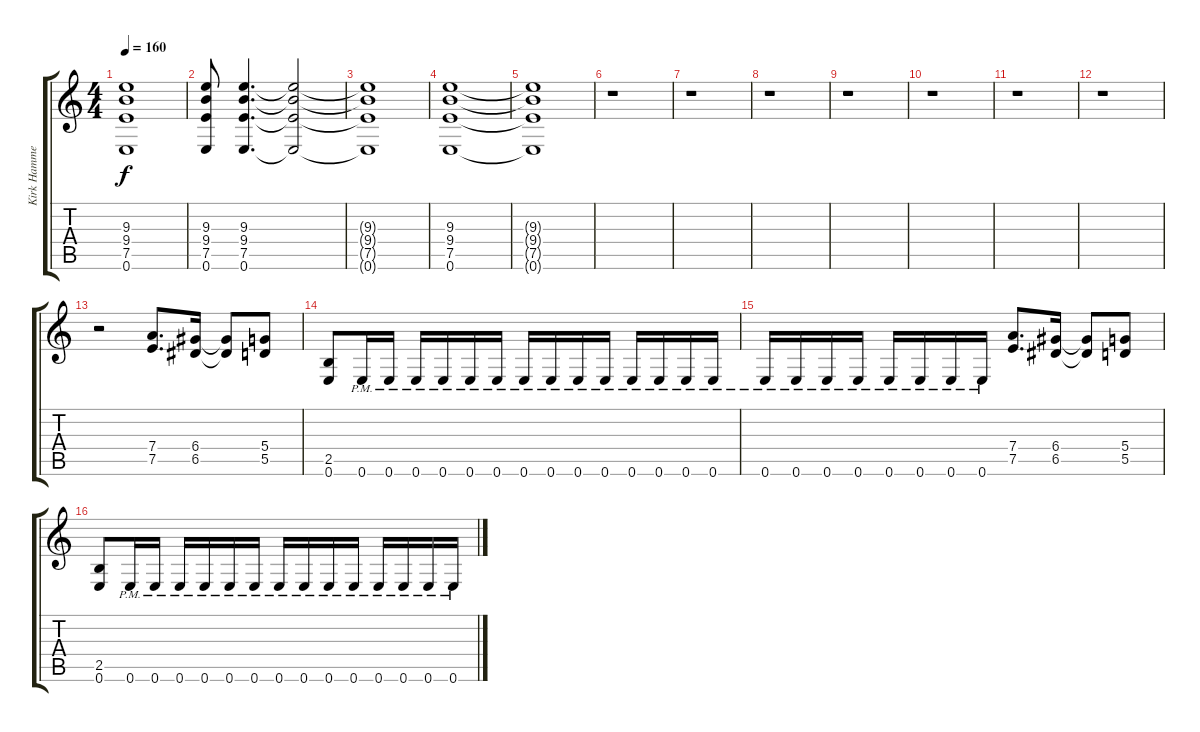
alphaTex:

\track ("Kirk Hammet - Rhythm Guitar" "Kirk Hamme") {instrument distortionguitar}
\staff {score tabs}
\tuning (E4 B3 G3 D3 A2 E2) {hide}
\ts (4 4)
\tempo 160
\clef g2
\ks c
(9.3{t} 9.4{t} 7.5{t} 0.6{t}).1{dy f} |
(9.3 9.4 7.5 0.6).8 (9.3 9.4 7.5 0.6).4{d} (9.3{t} 9.4{t} 7.5{t} 0.6{t}).2 |
(9.3{t} 9.4{t} 7.5{t} 0.6{t}).1 |
(9.3 9.4 7.5 0.6).1 |
(9.3{t} 9.4{t} 7.5{t} 0.6{t}).1 |
r.1 |
r.1 |
r.1 |
r.1 |
r.1 |
r.1 |
r.1 |
r.2 (7.4 7.5).8{d} (6.4 6.5).16 (6.4{t} 6.5{t}).8 (5.4 5.5).8 |
(2.5 0.6).8 0.6{pm}.16 0.6{pm}.16 0.6{pm}.16 0.6{pm}.16 0.6{pm}.16 0.6{pm}.16 0.6{pm}.16 0.6{pm}.16 0.6{pm}.16 0.6{pm}.16 0.6{pm}.16 0.6{pm}.16 0.6{pm}.16 0.6{pm}.16 |
0.6{pm}.16 0.6{pm}.16 0.6{pm}.16 0.6{pm}.16 0.6{pm}.16 0.6{pm}.16 0.6{pm}.16 0.6{pm}.16 (7.4 7.5).8{d} (6.4 6.5).16 (6.4{t} 6.5{t}).8 (5.4 5.5).8 |
(2.5 0.6).8 0.6{pm}.16 0.6{pm}.16 0.6{pm}.16 0.6{pm}.16 0.6{pm}.16 0.6{pm}.16 0.6{pm}.16 0.6{pm}.16 0.6{pm}.16 0.6{pm}.16 0.6{pm}.16 0.6{pm}.16 0.6{pm}.16 0.6{pm}.16
